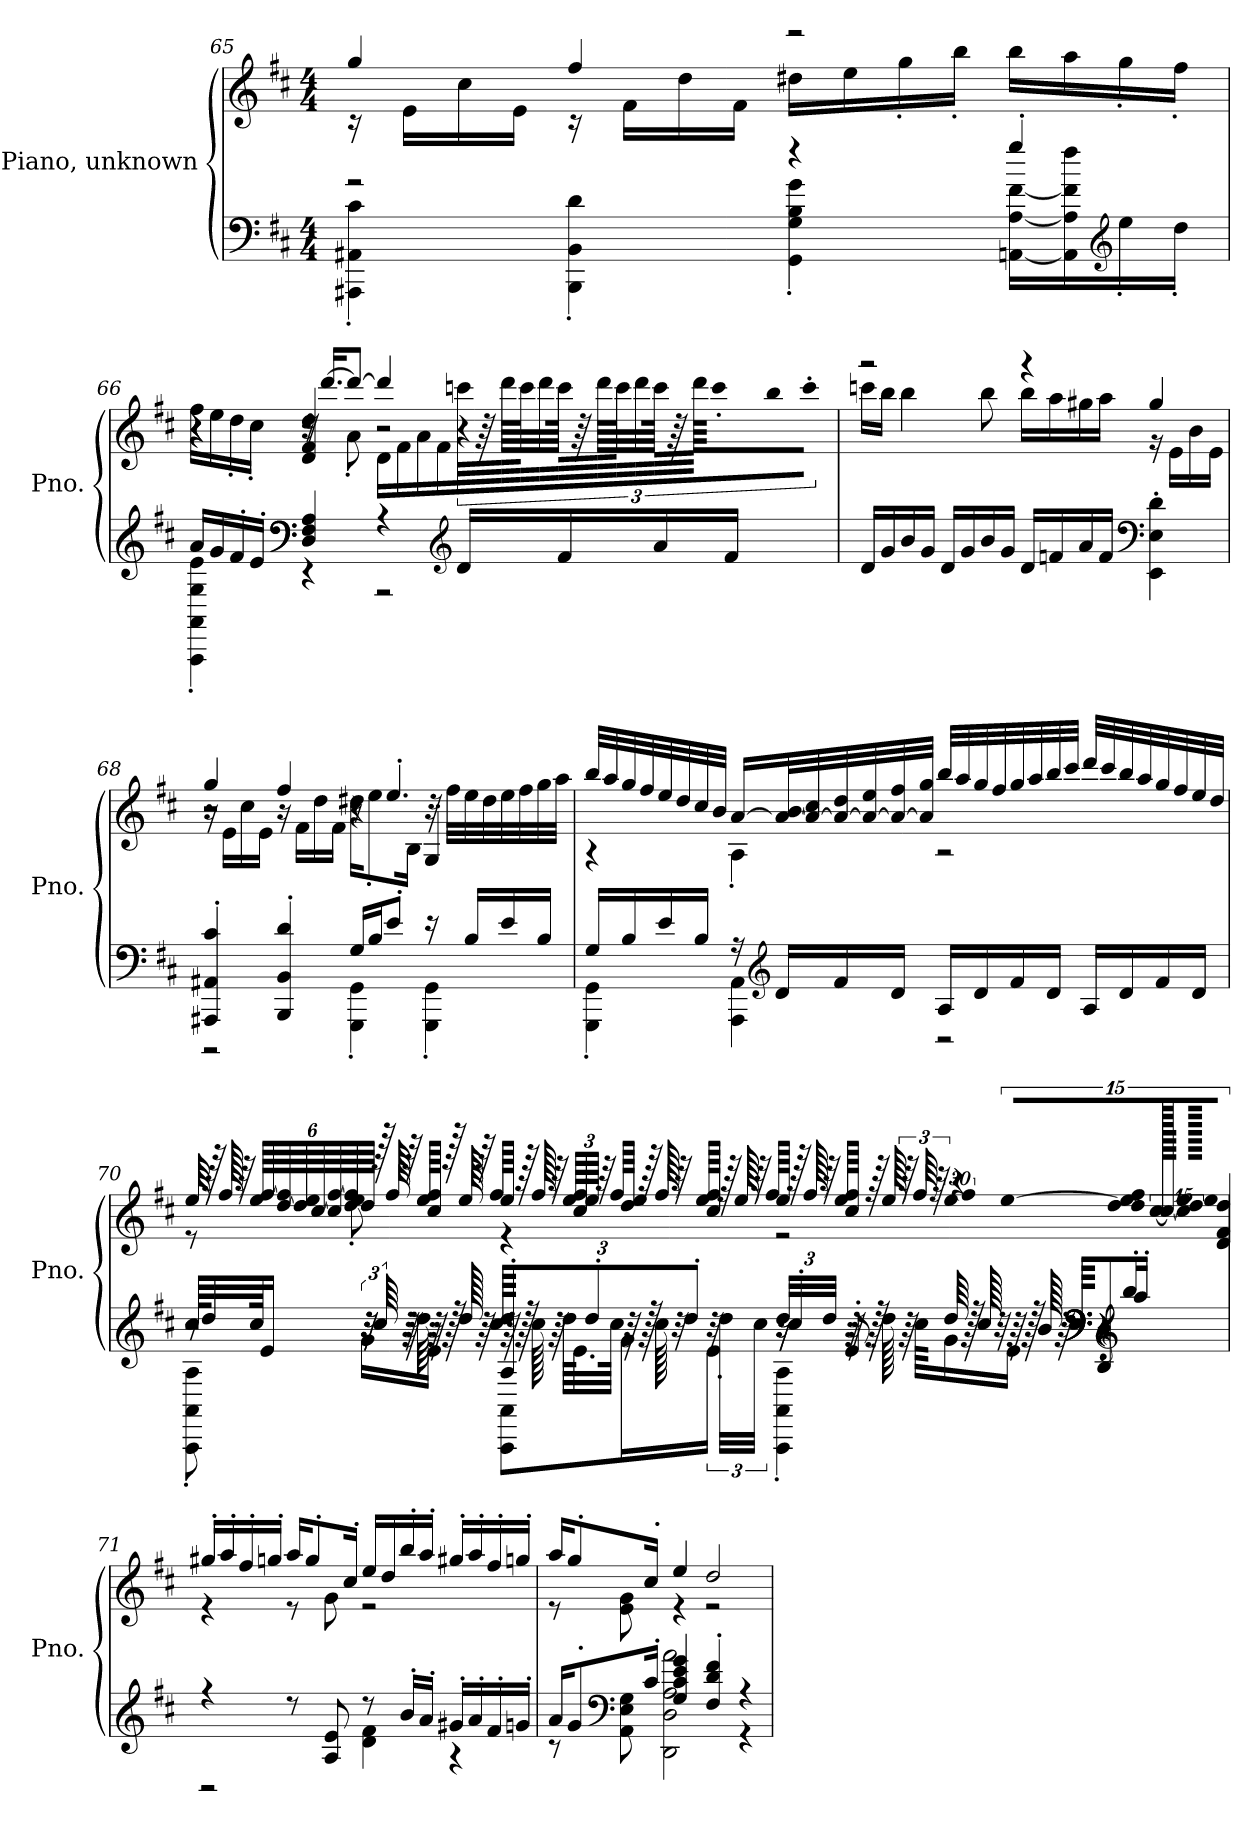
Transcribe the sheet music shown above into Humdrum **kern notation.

**kern	**kern
*part1	*part1
*staff2	*staff1
*I"Piano, unknown	*
*I'Pno.	*
*clefF4	*clefG2
*k[f#c#]	*k[f#c#]
*M4/4	*M4/4
=65	=65
*^	*^
2r	4AAA#X\' 4AA#X\' 4c#\'	4gg/	16r
.	.	.	16e\LL
.	.	.	16cc#\
.	.	.	16e\JJ
.	4BBB\' 4BB\' 4d\'	4ff#/	16r
.	.	.	16f#\LL
.	.	.	16dd\
.	.	.	16f#\JJ
4r	4GG\' 4G\' 4B\' 4g\'	2r	16dd#X\LL
.	.	.	16ee\
.	.	.	16gg'\
.	.	.	16bb'\JJ
4gg'/	[16AAn\ [16A\ [16f#\LL	.	16bb\LL
.	16AA\] 16A\] 16f#\] 16ff#\	.	16aa\
*clefG2	*	*	*
.	16ee'\	.	16gg'\
.	16dd'\JJ	.	16ff#'\JJ
!!LO:LB:g=z
=66	=66	=66	=66
*	*	*	*^
16a/LL	4AAA\' 4AA\' 4G\' 4e\'	4r	16ff#\LL	4r
16g/	.	.	16ee\	.
16f#'/	.	.	16dd'\	.
16e'/JJ	.	.	16cc#'\JJ	.
*clefF4	*	*	*	*
4D/ 4F#/ 4A/	4r	32r	8r	4d/ 4f#/ 4dd/
.	.	[16.ddd/KL	.	.
.	.	8ddd/J_	8a'\	.
4r	2r	4ddd/]	16d\LL	2r
.	.	.	16f#\	.
.	.	.	16a\	.
.	.	.	16f#\	.
*clefG2	*	*	*	*
16d/LL	.	4r	96cccn\JJkk	.
.	.	.	96r	.
.	.	.	96ddd\LLLL	.
*	*	*	*Xbrackettup	*
.	.	.	96ccc\J	.
.	.	.	48ddd\	.
*	*	*	*brackettup	*
16f#/	.	.	96ccc\JJJk	.
.	.	.	96r	.
.	.	.	96ddd\LLLL	.
*	*	*	*Xbrackettup	*
.	.	.	96ccc\J	.
.	.	.	48ddd\	.
*	*	*	*brackettup	*
16a/	.	.	96ccc\JJJk	.
.	.	.	96r	.
.	.	.	96ddd\KLLL	.
.	.	.	32ccc'\	.
16f#/JJ	.	.	32bb\	.
.	.	.	32ccc'\JJJ	.
*v	*v	*	*	*
*	*	*v	*v
!!LO:LB:g=z
=67	=67	=67
16d/LL	2r	16cccn\LL
16g/	.	16bb\JJ
16b/	.	4bb\
16g/JJ	.	.
16d/LL	.	.
16g/	.	.
16b/	.	8bb\
16g/JJ	.	.
16d/LL	4r	16bb\LL
16fn/	.	16aa\
16a/	.	16gg#X\
16f/JJ	.	16aa\JJ
*clefF4	*	*
4EE\' 4E\' 4d\'	4gg#/	16r
.	.	16e\LL
.	.	16b\
.	.	16e\JJ
=68	=68	=68
*^	*	*^
4AAA#X/' 4AA#X/' 4c#/'	2r	4gg/	16r	2r
.	.	.	16e\LL	.
.	.	.	16cc#\	.
.	.	.	16e\JJ	.
4BBB/' 4BB/' 4d/'	.	4ff#/	16r	.
.	.	.	16f#\LL	.
.	.	.	16dd\	.
.	.	.	16f#\JJ	.
16G/LL	4GGG\' 4GG\'	8r	16dd#X\KL	4r
16B/J	.	.	8ee'\	.
8e'/J	.	4.ee'/	.	.
.	.	.	16B\Jk	.
16r	4GGG\' 4GG\'	.	32r	4G'/
.	.	.	32ff#\LLL	.
16B/LL	.	.	32ee\	.
.	.	.	32dd#\	.
16e/	.	.	32ee\	.
.	.	.	32ff#\	.
16B/JJ	.	.	32gg\	.
.	.	.	32aa\JJJ	.
*	*	*	*v	*v
!!LO:LB:g=z
=69	=69	=69	=69
16G/LL	4GGG\' 4GG\'	32bb/LLL	4r
.	.	32aa/	.
16B/	.	32gg/	.
.	.	32ff#/	.
16e/	.	32ee/	.
.	.	32dd/	.
16B/JJ	.	32cc#/	.
.	.	32b/JJJ	.
16r	4AAA\ 4AA\	[16a/LL	4A'\
*clefG2	*	*	*
16d/LL	.	32a/_ 32b/L	.
.	.	32a/_ 32cc#/	.
16f#/	.	32a/_ 32dd/	.
.	.	32a/_ 32ee/	.
16d/JJ	.	32a/_ 32ff#/	.
.	.	32a/] 32gg/JJJ	.
16A/LL	2r	32bb/LLL	2r
.	.	32aa/	.
16d/	.	32gg/	.
.	.	32ff#/	.
16f#/	.	32gg/	.
.	.	32aa/	.
16d/JJ	.	32bb/	.
.	.	32ccc#/JJJ	.
16A/LL	.	32ddd/LLL	.
.	.	32ccc#/	.
16d/	.	32bb/	.
.	.	32aa/	.
16f#/	.	32gg/	.
.	.	32ff#/	.
16d/JJ	.	32ee/	.
.	.	32dd/JJJ	.
!!LO:PB:g=z	!!
=70	=70	=70	=70
*^	*^	*	*
64cc#/KLLL	8AAA\' 8AA\' 8A\'	2r	8r	64ee/	8r
32dd/	.	.	.	128r	.
.	.	.	.	128ff#/	.
.	.	.	.	64r	.
64cc#/JK	.	.	.	64ee/LLLL	.
*	*	*	*	*Xbrackettup	*
16e/JJ	.	.	.	[96ff#/	.
.	.	.	.	[96dd/ 96ff#/]	.
.	.	.	.	96dd/] 96ee/	.
.	.	.	.	[96cc#/	.
.	.	.	.	96cc#/] [96ff#/	.
.	.	.	.	[96dd/ 96ff#/]	.
48r	32r	.	16g\LL	64dd/JJJJ]	8ee'\
.	.	.	.	128r	.
96cc#/	.	.	.	.	.
.	.	.	.	128ff#/	.
32r	64r	.	.	64r	.
.	64dd\	.	.	64ee/LLLL	.
64r	16r	.	16e\JJ	64cc#/ 64ff#/JJJJ	.
128r	.	.	.	128r	.
128dd/	.	.	.	128ee/	.
64r	.	.	.	64r	.
64cc#/KKKL	.	.	.	64ff#/LLLL	.
*Xbrackettup	*	*	*	*	*
12A/' 12dd/'	64r	.	8AAA\ 8AA\L	64ee/JJJJ	4r
.	128r	.	.	128r	.
.	128cc#\	.	.	128ff#/	.
.	64r	.	.	64r	.
.	64dd\KLLL	.	.	64ee/KLLL	.
.	32.e\	.	.	48cc#/ 48ff#/	.
12dd'/	.	.	.	96ee/JJJk	.
.	.	.	.	64r	.
.	64cc#\JJJk	.	.	64ff#/LLLL	.
.	64r	.	16g\L	64dd/ 64ee/JJJJ	.
.	128r	.	.	128r	.
.	128cc#\	.	.	128ff#/	.
.	32r	.	.	64r	.
12dd'/J	.	.	.	.	.
.	.	.	.	64ee/LLLL	.
*	*brackettup	*	*	*	*
.	48r	.	16e\JJ	64cc#/ 64ff#/JJJJ	.
.	.	.	.	128r	.
.	48dd'\LLL	.	.	.	.
.	.	.	.	128ee/	.
.	.	.	.	64r	.
.	48cc#\JJJ	.	.	.	.
.	.	.	.	64ff#/LLLL	.
*Xbrackettup	*	*	*	*	*
48dd/LLL	16r	16r	4AAA\' 4AA\' 4A\'	64ee/JJJJ	2r
.	.	.	.	128r	.
48cc#'/	.	.	.	.	.
.	.	.	.	128ff#/	.
.	.	.	.	64r	.
48dd/JJJ	.	.	.	.	.
.	.	.	.	64ee/LLLL	.
16r	64r	8.e'/	.	64cc#/ 64ff#/JJJJ	.
.	128r	.	.	128r	.
.	128dd\	.	.	128ee/	.
*	*	*	*	*brackettup	*
.	64r	.	.	96r	.
.	.	.	.	96ff#/	.
.	64cc#\KKLL	.	.	.	.
.	.	.	.	96r	.
!	!	!	!	!LO:N:vis=256	!
64dd/	16g\	.	.	1920%17ee/	.
!	!	!	!	!LO:N:vis=128	!
.	.	.	.	1920%17r	.
128r	.	.	.	.	.
!	!	!	!	!LO:N:vis=64	!
.	.	.	.	960%17ff#/	.
128cc#/	.	.	.	.	.
32r	.	.	.	.	.
.	.	.	.	1920ryy	.
!	!	!	!	!LO:N:vis=256	!
.	.	.	.	[1920%17ee/LLLLL	.
!	!	!	!	!LO:N:vis=256	!
.	.	.	.	[1920%17dd/ 1920%17ee/]	.
!	!	!	!	!LO:N:vis=256	!
.	.	.	.	1920%17dd/] 1920%17ff#/	.
64r	16e\JJ	.	.	[1920cc#/	.
.	.	.	.	120cc#/_	.
!	!	!	!	!LO:N:vis=256	!
.	.	.	.	1920%17cc#/] 1920%17ee/J	.
128r	.	.	.	.	.
!	!	!	!	!LO:N:vis=64.	!
.	.	.	.	640%17dd/	.
128b/	.	.	.	.	.
64r	.	.	.	.	.
.	.	.	.	1920ryy	.
!	!	!	!	!LO:N:vis=64	!
.	.	.	.	960%17ee/JJJJ	.
64cc#/KKKL	.	.	.	.	.
*clefF4	*	*	*	*	*
8DD/ 8D/	4r	4r	4r	4d/ 4f#/ 4dd/	.
*clefG2	*	*	*	*	*
16bb'/L	.	.	.	.	.
16aa'/JJ	.	.	.	.	.
*	*v	*v	*v	*	*
!!LO:LB:g=z	!!
=71	=71	=71	=71
4r	2r	16gg#X'/LL	4r
.	.	16aa'/	.
.	.	16ff#'/	.
.	.	16ggn'/JJ	.
8r	.	16aa/KL	8r
.	.	8gg'/	.
8A/ 8e/	.	.	8g\
.	.	16cc#'/Jk	.
8r	4d\ 4f#\	16ee/LL	2r
.	.	16dd/	.
16b'/LL	.	16bb'/	.
16a'/JJ	.	16aa'/JJ	.
16g#X'/LL	4r	16gg#X'/LL	.
16a'/	.	16aa'/	.
16f#'/	.	16ff#'/	.
16gn'/JJ	.	16ggn'/JJ	.
=72	=72	=72	=72
16a/KL	8r	16aa/KL	8r
8g'/	.	8gg'/	.
*clefF4	*	*	*
.	8AA\ 8E\ 8G\	.	8e\ 8g\
16c#'/Jk	.	16cc#'/Jk	.
4G/ 4c#/ 4e/ 4g/	2DD\ 2D\ 2A\ 2a\	4ee/	4r
4F#/' 4d/' 4f#/'	.	2dd/	2r
4r	4r	.	.
*v	*v	*	*
*	*v	*v
=	=
*-	*-
